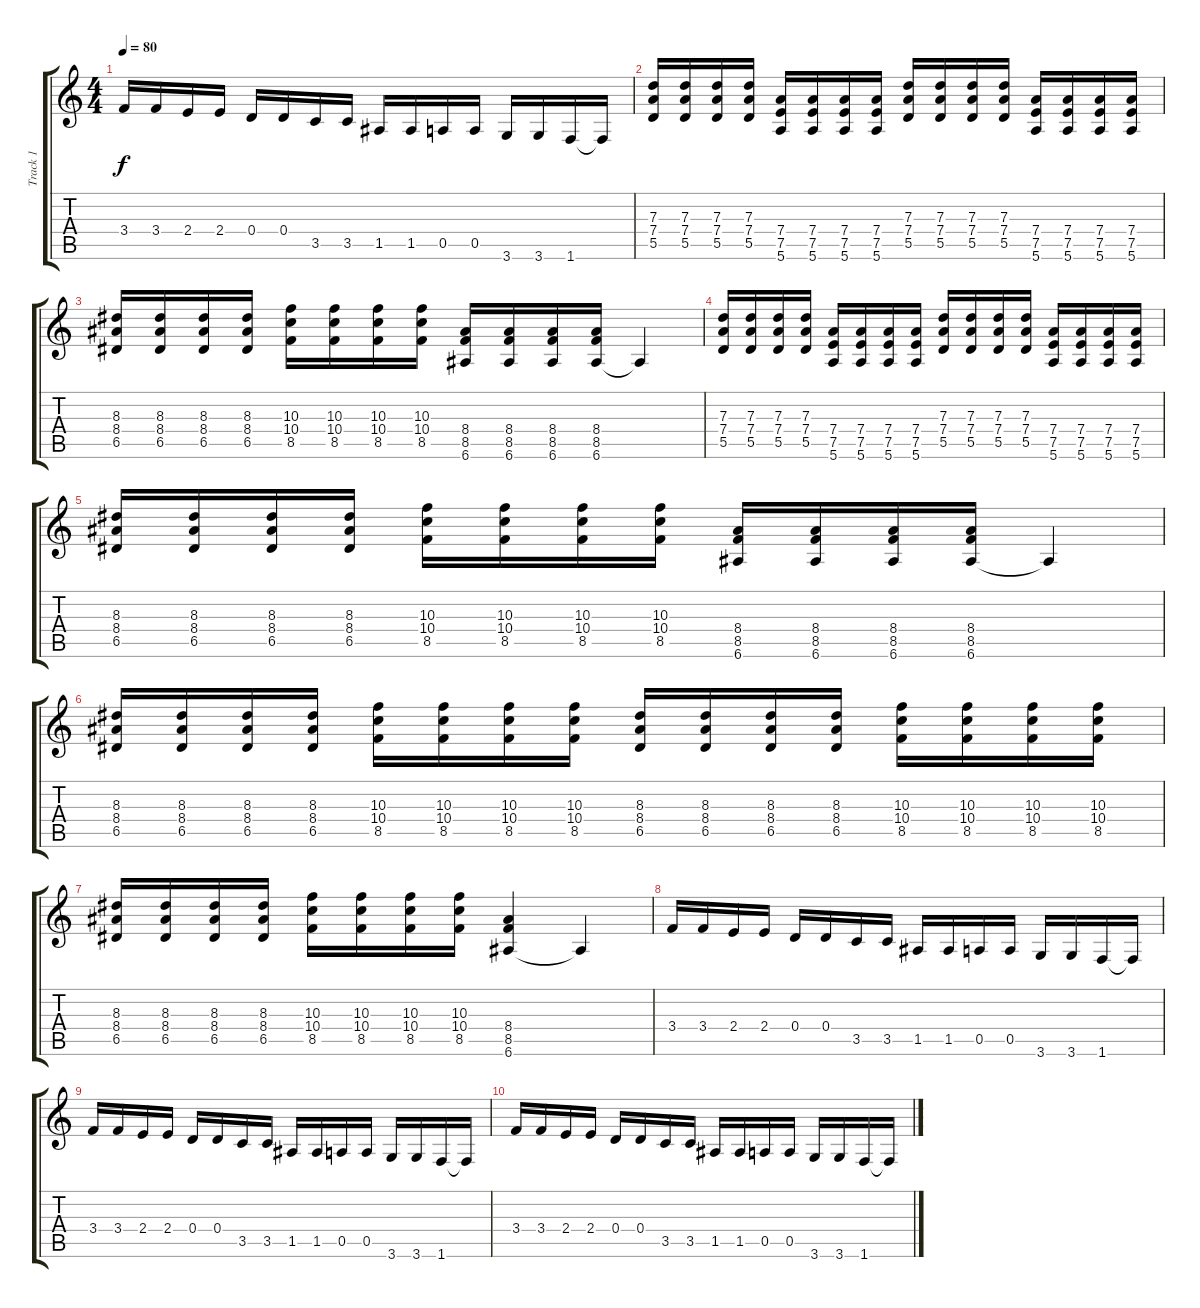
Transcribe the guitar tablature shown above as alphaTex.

\track ("Track 1" "Track 1") {instrument distortionguitar}
\staff {score tabs}
\tuning (E4 B3 G3 D3 A2 E2) {hide}
\ts (4 4)
\tempo 80
\clef g2
\ks c
3.4.16{dy f} 3.4.16 2.4.16 2.4.16 0.4.16 0.4.16 3.5.16 3.5.16 1.5.16 1.5.16 0.5.16 0.5.16 3.6.16 3.6.16 1.6.16 1.6{t}.16 |
(7.3 7.4 5.5).16 (7.3 7.4 5.5).16 (7.3 7.4 5.5).16 (7.3 7.4 5.5).16 (7.4 7.5 5.6).16 (7.4 7.5 5.6).16 (7.4 7.5 5.6).16 (7.4 7.5 5.6).16 (7.3 7.4 5.5).16 (7.3 7.4 5.5).16 (7.3 7.4 5.5).16 (7.3 7.4 5.5).16 (7.4 7.5 5.6).16 (7.4 7.5 5.6).16 (7.4 7.5 5.6).16 (7.4 7.5 5.6).16 |
(8.3 8.4 6.5).16 (8.3 8.4 6.5).16 (8.3 8.4 6.5).16 (8.3 8.4 6.5).16 (10.3 10.4 8.5).16 (10.3 10.4 8.5).16 (10.3 10.4 8.5).16 (10.3 10.4 8.5).16 (8.4 8.5 6.6).16 (8.4 8.5 6.6).16 (8.4 8.5 6.6).16 (8.4 8.5 6.6).16 6.6{t}.4 |
(7.3 7.4 5.5).16 (7.3 7.4 5.5).16 (7.3 7.4 5.5).16 (7.3 7.4 5.5).16 (7.4 7.5 5.6).16 (7.4 7.5 5.6).16 (7.4 7.5 5.6).16 (7.4 7.5 5.6).16 (7.3 7.4 5.5).16 (7.3 7.4 5.5).16 (7.3 7.4 5.5).16 (7.3 7.4 5.5).16 (7.4 7.5 5.6).16 (7.4 7.5 5.6).16 (7.4 7.5 5.6).16 (7.4 7.5 5.6).16 |
(8.3 8.4 6.5).16 (8.3 8.4 6.5).16 (8.3 8.4 6.5).16 (8.3 8.4 6.5).16 (10.3 10.4 8.5).16 (10.3 10.4 8.5).16 (10.3 10.4 8.5).16 (10.3 10.4 8.5).16 (8.4 8.5 6.6).16 (8.4 8.5 6.6).16 (8.4 8.5 6.6).16 (8.4 8.5 6.6).16 6.6{t}.4 |
(8.3 8.4 6.5).16 (8.3 8.4 6.5).16 (8.3 8.4 6.5).16 (8.3 8.4 6.5).16 (10.3 10.4 8.5).16 (10.3 10.4 8.5).16 (10.3 10.4 8.5).16 (10.3 10.4 8.5).16 (8.3 8.4 6.5).16 (8.3 8.4 6.5).16 (8.3 8.4 6.5).16 (8.3 8.4 6.5).16 (10.3 10.4 8.5).16 (10.3 10.4 8.5).16 (10.3 10.4 8.5).16 (10.3 10.4 8.5).16 |
(8.3 8.4 6.5).16 (8.3 8.4 6.5).16 (8.3 8.4 6.5).16 (8.3 8.4 6.5).16 (10.3 10.4 8.5).16 (10.3 10.4 8.5).16 (10.3 10.4 8.5).16 (10.3 10.4 8.5).16 (8.4 8.5 6.6).4 6.6{t}.4 |
3.4.16 3.4.16 2.4.16 2.4.16 0.4.16 0.4.16 3.5.16 3.5.16 1.5.16 1.5.16 0.5.16 0.5.16 3.6.16 3.6.16 1.6.16 1.6{t}.16 |
3.4.16 3.4.16 2.4.16 2.4.16 0.4.16 0.4.16 3.5.16 3.5.16 1.5.16 1.5.16 0.5.16 0.5.16 3.6.16 3.6.16 1.6.16 1.6{t}.16 |
3.4.16 3.4.16 2.4.16 2.4.16 0.4.16 0.4.16 3.5.16 3.5.16 1.5.16 1.5.16 0.5.16 0.5.16 3.6.16 3.6.16 1.6.16 1.6{t}.16
